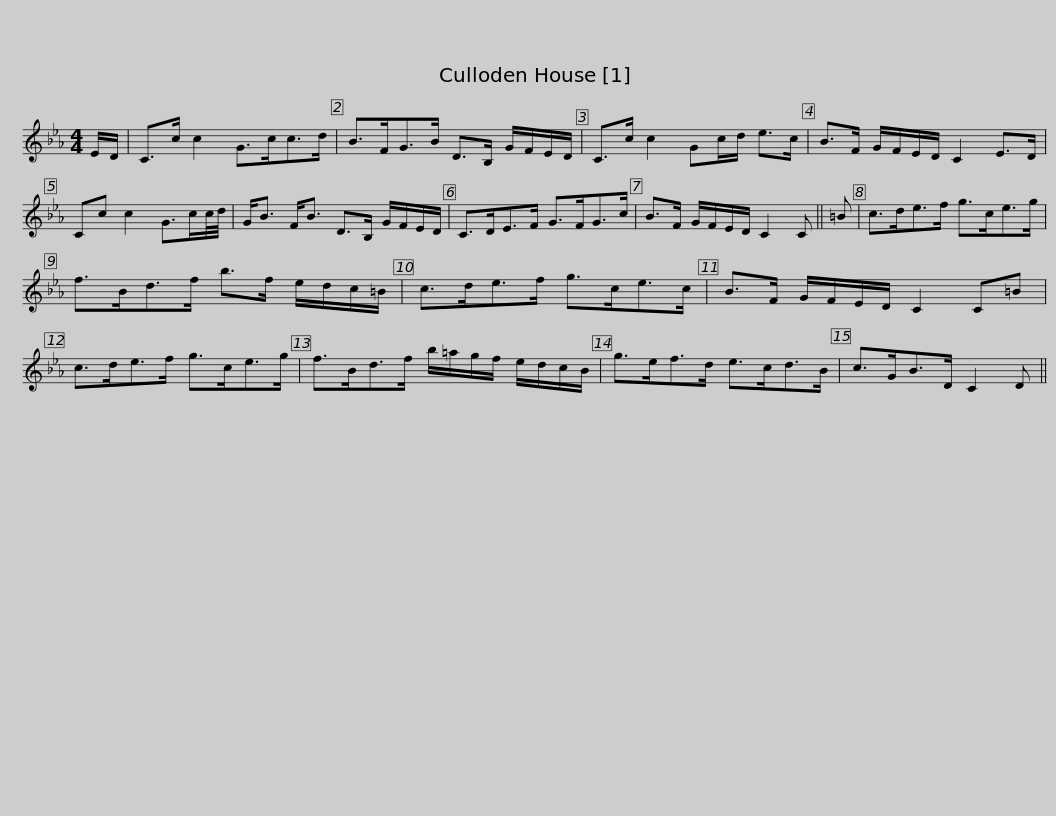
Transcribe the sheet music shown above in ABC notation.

X:1
L:1/8
M:4/4
I:linebreak $
K:Cmin
V:1 treble
V:1
 E/D/ | C>c c2 G>cc>d | B>FG>B D>B, G/F/E/D/ | C>c c2 Gc/d/ e>c | B>F G/F/E/D/ C2 E>D |$ %5
 Cc c2 G>cc/4d/4 | G<B F<B D>B, G/F/E/D/ | C>DE>F G>FG>c | B>F G/F/E/D/ C2 C || =B |$ %10
 c>de>f g>ce>g | f>Bd>f b>f e/d/c/=B/ | c>de>f g>ce>c | B>F G/F/E/D/ C2 C=B |$ c>de>f g>ce>g | %15
 f>Bd>f b/=a/g/f/ e/d/c/B/ | g>ef>d e>cd>B | c>GB>D C2 D || %18
